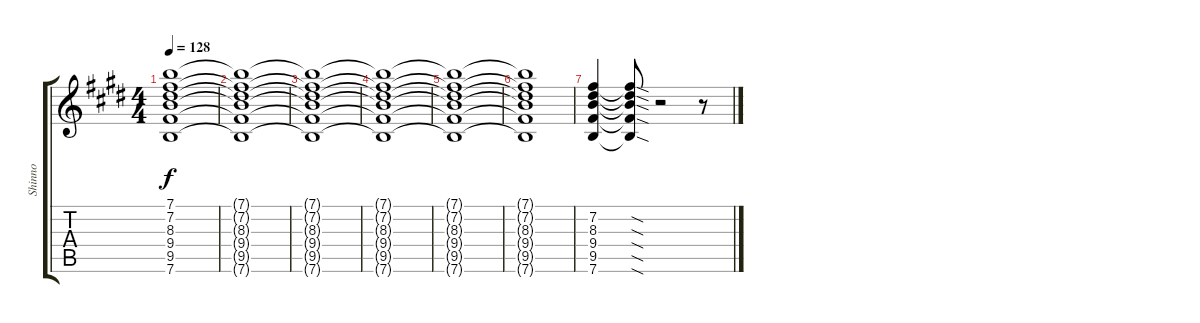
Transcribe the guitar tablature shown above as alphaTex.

\track ("Shinno" "Shinno") {instrument overdrivenguitar}
\staff {score tabs}
\tuning (E4 B3 G3 D3 A2 E2) {hide}
\ts (4 4)
\tempo 128
\clef g2
\ks e
(7.1{t} 7.2{t} 8.3{t} 9.4{t} 9.5{t} 7.6{t}).1{dy f} |
(7.1{t} 7.2{t} 8.3{t} 9.4{t} 9.5{t} 7.6{t}).1 |
(7.1{t} 7.2{t} 8.3{t} 9.4{t} 9.5{t} 7.6{t}).1 |
(7.1{t} 7.2{t} 8.3{t} 9.4{t} 9.5{t} 7.6{t}).1{volume 5} |
(7.1{t} 7.2{t} 8.3{t} 9.4{t} 9.5{t} 7.6{t}).1 |
(7.1{t} 7.2{t} 8.3{t} 9.4{t} 9.5{t} 7.6{t}).1 |
(7.2 8.3 9.4 9.5 7.6).4{volume 13} (7.2{sod t} 8.3{sod t} 9.4{sod t} 9.5{sod t} 7.6{sod t}).8 r.2 r.8
